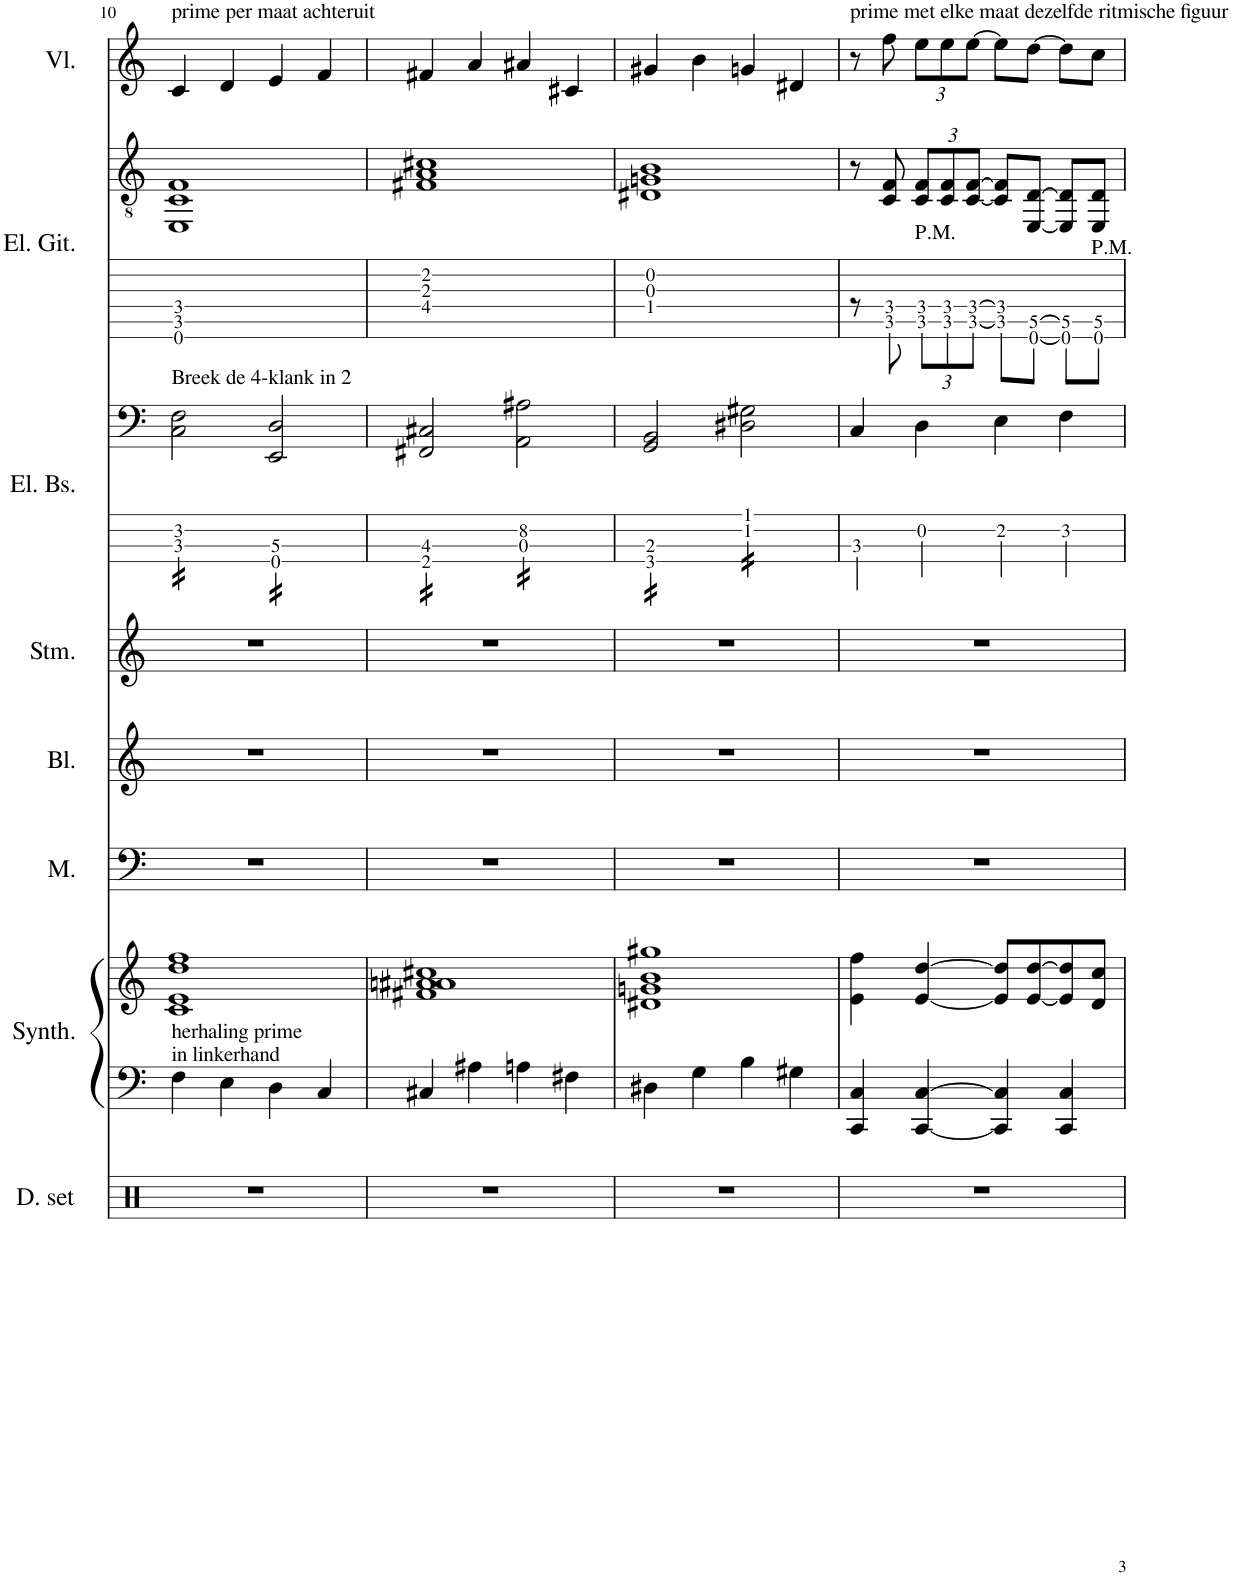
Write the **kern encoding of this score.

**kern	**kern	**kern	**kern	**kern	**kern	**kern	**kern	**kern	**kern	**kern
*part8	*part7	*part7	*part6	*part5	*part4	*part3	*part3	*part2	*part2	*part1
*staff11	*staff10	*staff9	*staff8	*staff7	*staff6	*staff5	*staff4	*staff3	*staff2	*staff1
*I"Drumset	*I"computer	*	*I"Mannenstemmen	*I"Vrouwenstemmen	*I"Stem	*I"Elektrische bas	*	*I"Elektrische gitaar	*	*I"Viool
*I'D. set	*	*	*I'M.	*	*I'Stm.	*I'El. Bs.	*	*I'El. Git.	*	*I'Vl.
!!LO:PB:g=z
*clefX	*clefF4	*clefG2	*clefF4	*clefG2	*clefG2	*	*clefF4	*	*clefGv2	*clefG2
*	*	*	*	*	*	*Trd7c12	*Trd7c12	*	*	*
*k[]	*k[]	*k[]	*k[]	*k[]	*k[]	*k[]	*k[]	*k[]	*k[]	*k[]
*M4/4	*M4/4	*M4/4	*M4/4	*M4/4	*M4/4	*M4/4	*M4/4	*M4/4	*M4/4	*M4/4
=10	=10	=10	=10	=10	=10	=10	=10	=10	=10	=10
!	!	!	!	!	!	!	!	!	!	!LO:TX:a:t=prime per maat achteruit
!	!	!	!	!	!	!	!LO:TX:a:t=Breek de 4-klank in 2	!	!	!
!	!LO:TX:a:t=herhaling prime	!	!	!	!	!	!	!	!	!
!	!LO:TX:a:t=in linkerhand	!	!	!	!	!	!	!	!	!
1r	4F\	1c 1e 1dd 1ff	1r	1r	1r	2C\ 2F\	2C\ 2F\	1EE 1C 1F	1EE 1C 1F	4c/
.	4E\	.	.	.	.	.	.	.	.	4d/
.	4D\	.	.	.	.	2EE\ 2D\	2EE/ 2D/	.	.	4e/
.	4C/	.	.	.	.	.	.	.	.	4f/
=11	=11	=11	=11	=11	=11	=11	=11	=11	=11	=11
1r	4C#X/	1f#X 1an 1a#X 1cc#X	1r	1r	1r	2FF#X\ 2C#X\	2FF#X/ 2C#X/	1F#X 1A 1c#X	1F#X 1A 1c#X	4f#X/
.	4A#X\	.	.	.	.	.	.	.	.	4a/
.	4An\	.	.	.	.	2AA\ 2A#X\	2AA\ 2A#X\	.	.	4a#X/
.	4F#X\	.	.	.	.	.	.	.	.	4c#X/
=12	=12	=12	=12	=12	=12	=12	=12	=12	=12	=12
1r	4D#X\	1d#X 1gn 1b 1gg#X	1r	1r	1r	2GG\ 2BB\	2GG/ 2BB/	1D#X 1Gn 1B	1D#X 1Gn 1B	4g#X/
.	4G\	.	.	.	.	.	.	.	.	4b\
.	4B\	.	.	.	.	2D#X\ 2G#X\	2D#X\ 2G#X\	.	.	4gn/
.	4G#X\	.	.	.	.	.	.	.	.	4d#X/
=13	=13	=13	=13	=13	=13	=13	=13	=13	=13	=13
!	!	!	!	!	!	!	!	!	!	!LO:TX:a:t=prime met elke maat dezelfde ritmische figuur
1r	4CC/ 4C/	4e\ 4ff\	1r	1r	1r	4C\	4C/	8r	8r	8r
.	.	.	.	.	.	.	.	8C\ 8F\	8C/ 8F/	8ff\
*	*	*	*	*	*	*	*	*Xbrackettup	*Xbrackettup	*Xbrackettup
!	!	!	!	!	!	!	!	!	!LO:TX:b:t=P.M.	!
.	[4CC/ [4C/	[4e/ [4dd/	.	.	.	4D\	4D\	12C\ 12F\L	12C/ 12F/L	12ee\L
.	.	.	.	.	.	.	.	12C\ 12F\	12C/ 12F/	12ee\
.	.	.	.	.	.	.	.	[12C\ [12F\J	[12C/ [12F/J	[12ee\J
.	4CC/] 4C/]	8e/] 8dd/]L	.	.	.	4E\	4E\	8C\] 8F\]L	8C/] 8F/]L	8ee\L]
.	.	[8e/ [8dd/	.	.	.	.	.	[8EE\ [8D\J	[8EE/ [8D/J	[8dd\J
.	4CC/ 4C/	8e/] 8dd/]	.	.	.	4F\	4F\	8EE\] 8D\]L	8EE/] 8D/]L	8dd\L]
!	!	!	!	!	!	!	!	!	!LO:TX:b:t=P.M.	!
.	.	8d/ 8cc/J	.	.	.	.	.	8EE\ 8D\J	8EE/ 8D/J	8cc\J
=	=	=	=	=	=	=	=	=	=	=
*-	*-	*-	*-	*-	*-	*-	*-	*-	*-	*-
